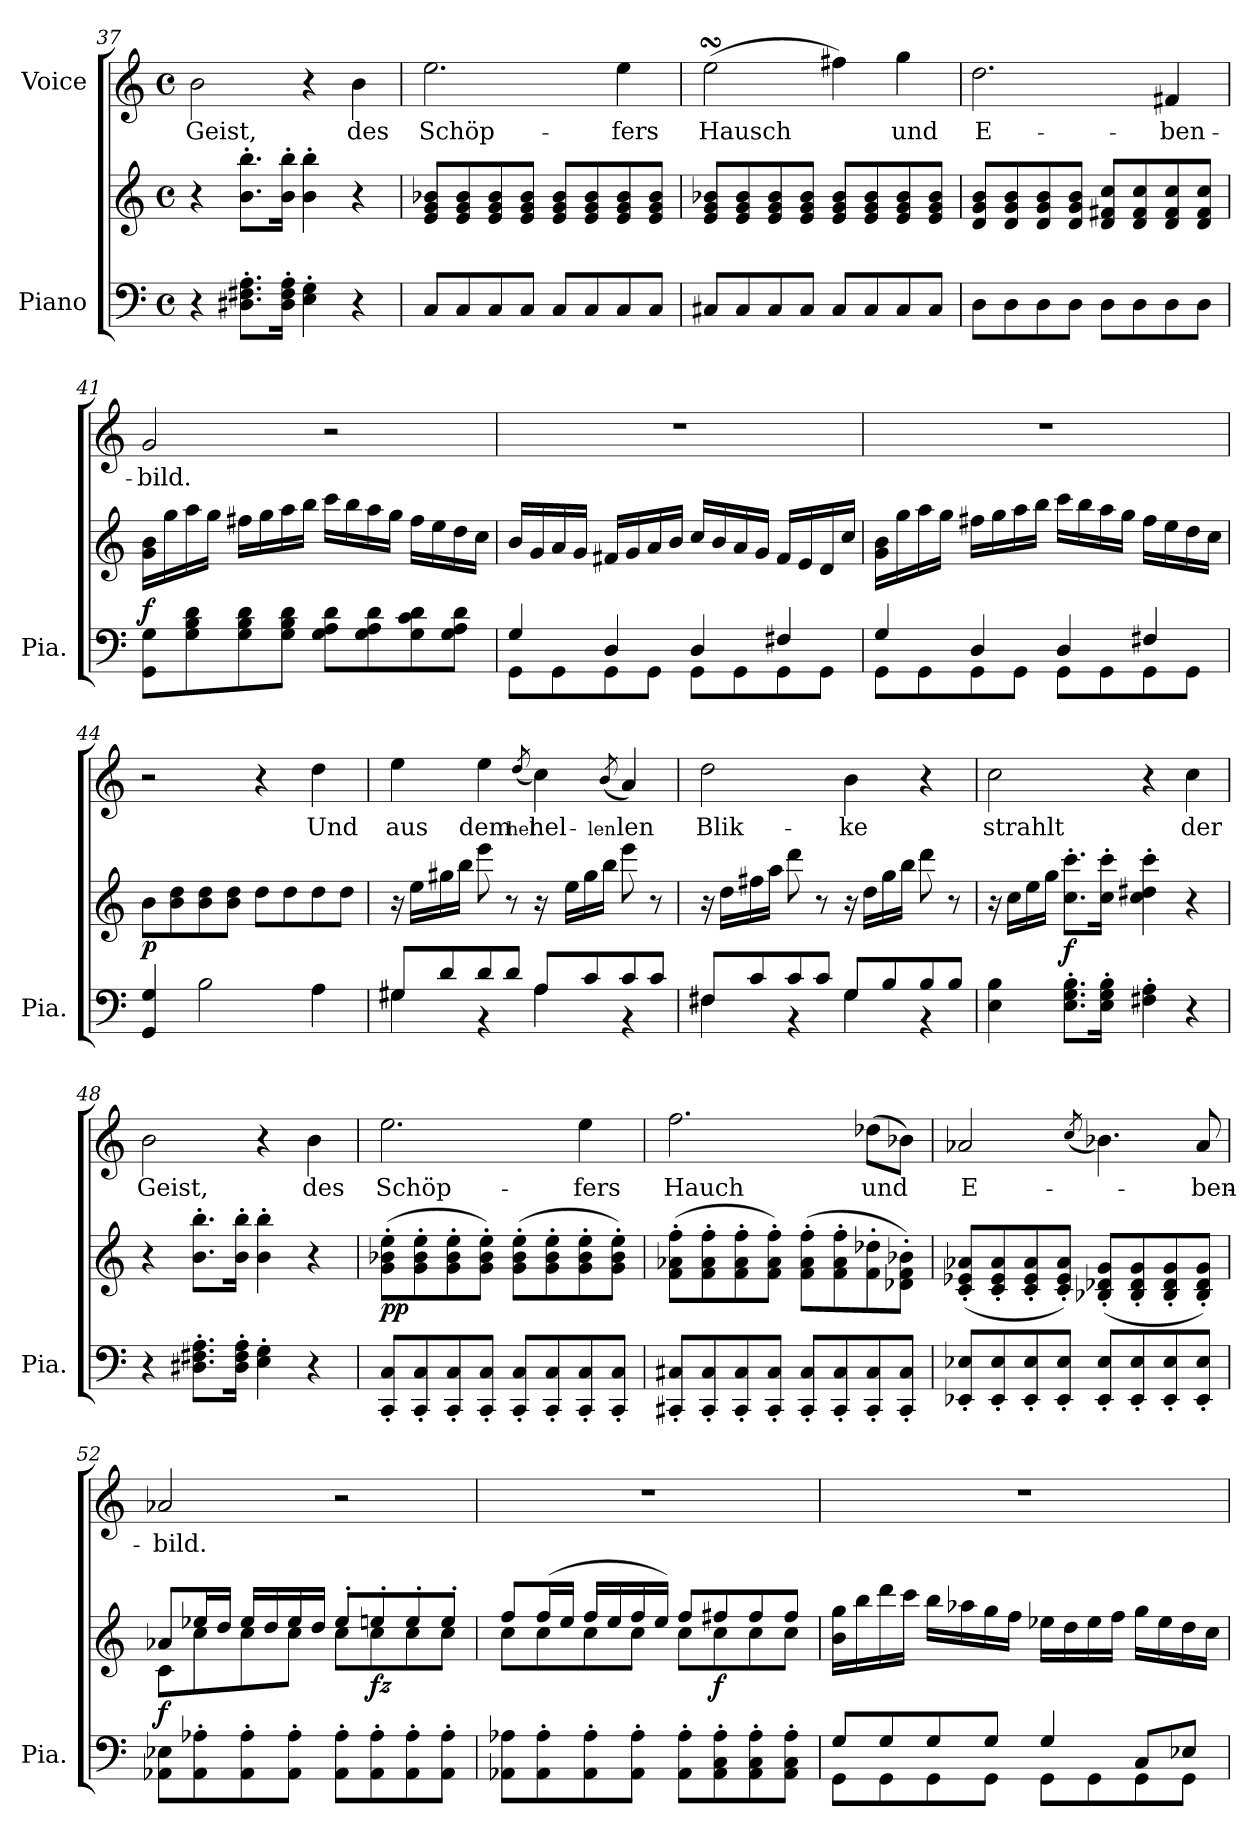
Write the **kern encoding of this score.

**kern	**kern	**dynam	**kern	**text
*part2	*part2	*part2	*part1	*part1
*staff3	*staff2	*staff2/3	*staff1	*staff1
*I"Piano	*	*	*I"Voice	*
*I'Pia.	*	*	*	*
!!LO:LB:g=z
*clefF4	*clefG2	*	*clefG2	*
*k[]	*k[]	*	*k[]	*
*M4/4	*M4/4	*	*M4/4	*
*met(c)	*met(c)	*	*met(c)	*
=37	=37	=37	=37	=37
4r	4r	.	2b\	Geist,
8.D#X\' 8.F#X\' 8.A\'L	8.b\' 8.bb\'L	.	.	.
16D#\' 16F#\' 16A\'Jk	16b\' 16bb\'Jk	.	.	.
4E\' 4G\'	4b\' 4bb\'	.	4r	.
4r	4r	.	4b\	des
=38	=38	=38	=38	=38
8C/L	8e/ 8g/ 8b-X/L	.	2.ee\	Schöp-
8C/	8e/ 8g/ 8b-/	.	.	.
8C/	8e/ 8g/ 8b-/	.	.	.
8C/J	8e/ 8g/ 8b-/J	.	.	.
8C/L	8e/ 8g/ 8b-/L	.	.	.
8C/	8e/ 8g/ 8b-/	.	.	.
8C/	8e/ 8g/ 8b-/	.	4ee\	-fers
8C/J	8e/ 8g/ 8b-/J	.	.	.
=39	=39	=39	=39	=39
8C#X/L	8e/ 8g/ 8b-X/L	.	(2eesSsS\	Hausch
8C#/	8e/ 8g/ 8b-/	.	.	.
8C#/	8e/ 8g/ 8b-/	.	.	.
8C#/J	8e/ 8g/ 8b-/J	.	.	.
8C#/L	8e/ 8g/ 8b-/L	.	4ff#X\)	.
8C#/	8e/ 8g/ 8b-/	.	.	.
8C#/	8e/ 8g/ 8b-/	.	4gg\	und
8C#/J	8e/ 8g/ 8b-/J	.	.	.
=40	=40	=40	=40	=40
8D\L	8d/ 8g/ 8b/L	.	2.dd\	E-
8D\	8d/ 8g/ 8b/	.	.	.
8D\	8d/ 8g/ 8b/	.	.	.
8D\J	8d/ 8g/ 8b/J	.	.	.
8D\L	8d/ 8f#X/ 8cc/L	.	.	.
8D\	8d/ 8f#/ 8cc/	.	.	.
8D\	8d/ 8f#/ 8cc/	.	4f#X/	-ben-
8D\J	8d/ 8f#/ 8cc/J	.	.	.
!!LO:PB:g=z
=41	=41	=41	=41	=41
!	!	!LO:DY:a=2	!	!
8GG\ 8G\L	16g\ 16b\LL	f	2g/	-bild.
.	16gg\	.	.	.
8G\ 8B\ 8d\	16aa\	.	.	.
.	16gg\JJ	.	.	.
8G\ 8B\ 8d\	16ff#X\LL	.	.	.
.	16gg\	.	.	.
8G\ 8B\ 8d\J	16aa\	.	.	.
.	16bb\JJ	.	.	.
8G\ 8A\ 8d\L	16ccc\LL	.	2r	.
.	16bb\	.	.	.
8G\ 8A\ 8d\	16aa\	.	.	.
.	16gg\JJ	.	.	.
8G\ 8c\ 8d\	16ff#\LL	.	.	.
.	16ee\	.	.	.
8G\ 8A\ 8d\J	16dd\	.	.	.
.	16cc\JJ	.	.	.
=42	=42	=42	=42	=42
*^	*	*	*	*
4G/	8GG\L	16b/LL	.	1r	.
.	.	16g/	.	.	.
.	8GG\	16a/	.	.	.
.	.	16g/JJ	.	.	.
4D/	8GG\	16f#X/LL	.	.	.
.	.	16g/	.	.	.
.	8GG\J	16a/	.	.	.
.	.	16b/JJ	.	.	.
4D/	8GG\L	16cc/LL	.	.	.
.	.	16b/	.	.	.
.	8GG\	16a/	.	.	.
.	.	16g/JJ	.	.	.
4F#X/	8GG\	16f#/LL	.	.	.
.	.	16e/	.	.	.
.	8GG\J	16d/	.	.	.
.	.	16cc/JJ	.	.	.
!!LO:LB:g=z
=43	=43	=43	=43	=43	=43
4G/	8GG\L	16g\ 16b\LL	.	1r	.
.	.	16gg\	.	.	.
.	8GG\	16aa\	.	.	.
.	.	16gg\JJ	.	.	.
4D/	8GG\	16ff#X\LL	.	.	.
.	.	16gg\	.	.	.
.	8GG\J	16aa\	.	.	.
.	.	16bb\JJ	.	.	.
4D/	8GG\L	16ccc\LL	.	.	.
.	.	16bb\	.	.	.
.	8GG\	16aa\	.	.	.
.	.	16gg\JJ	.	.	.
4F#X/	8GG\	16ff#\LL	.	.	.
.	.	16ee\	.	.	.
.	8GG\J	16dd\	.	.	.
.	.	16cc\JJ	.	.	.
*v	*v	*	*	*	*
=44	=44	=44	=44	=44
!	!	!LO:DY:b	!	!
4GG/ 4G/	8b\L	p	2r	.
.	8b\ 8dd\	.	.	.
2B\	8b\ 8dd\	.	.	.
.	8b\ 8dd\J	.	.	.
.	8dd\L	.	4r	.
.	8dd\	.	.	.
4A\	8dd\	.	4dd\	Und
.	8dd\J	.	.	.
=45	=45	=45	=45	=45
*^	*	*	*	*
8G#X/L	4G#\	16r	.	4ee\	aus
.	.	16ee\LL	.	.	.
8d/	.	16gg#X\	.	.	.
.	.	16bb\JJ	.	.	.
8d/	4r	8eee\	.	4ee\	dem
8d/J	.	8r	.	.	.
.	.	.	.	(8qdd/	hel-
8A/L	4A\	16r	.	4cc\)	hel-
.	.	16ee\LL	.	.	.
8c/	.	16gg#\	.	.	.
.	.	16bb\JJ	.	.	.
.	.	.	.	(8qb/	-len
8c/	4r	8eee\	.	4a/)	-len
8c/J	.	8r	.	.	.
!!LO:LB:g=z
=46	=46	=46	=46	=46	=46
8F#X/L	4F#\	16r	.	2dd\	Blik-
.	.	16dd\LL	.	.	.
8c/	.	16ff#X\	.	.	.
.	.	16aa\JJ	.	.	.
8c/	4r	8ddd\	.	.	.
8c/J	.	8r	.	.	.
8G/L	4G\	16r	.	4b\	-ke
.	.	16dd\LL	.	.	.
8B/	.	16gg\	.	.	.
.	.	16bb\JJ	.	.	.
8B/	4r	8ddd\	.	4r	.
8B/J	.	8r	.	.	.
*v	*v	*	*	*	*
=47	=47	=47	=47	=47
4E\ 4B\	16r	.	2cc\	strahlt
.	16cc\LL	.	.	.
.	16ee\	.	.	.
.	16gg\JJ	.	.	.
!	!	!LO:DY:b	!	!
8.E\' 8.G\' 8.B\'L	8.cc\' 8.ccc\'L	f	.	.
16E\' 16G\' 16B\'Jk	16cc\' 16ccc\'Jk	.	.	.
4F#X\' 4A\'	4cc\' 4dd#X\' 4ccc\'	.	4r	.
4r	4r	.	4cc\	der
=48	=48	=48	=48	=48
4r	4r	.	2b\	Geist,
8.D#X\' 8.F#X\' 8.A\'L	8.b\' 8.bb\'L	.	.	.
16D#\' 16F#\' 16A\'Jk	16b\' 16bb\'Jk	.	.	.
4E\' 4G\'	4b\' 4bb\'	.	4r	.
4r	4r	.	4b\	des
!!LO:LB:g=z
=49	=49	=49	=49	=49
!	!	!LO:DY:b	!	!
8CC/' 8C/'L	(8g\' 8b-X\' 8ee\'L	pp	2.ee\	Schöp-
8CC/' 8C/'	8g\' 8b-\' 8ee\'	.	.	.
8CC/' 8C/'	8g\' 8b-\' 8ee\'	.	.	.
8CC/' 8C/'J	8g\' 8b-\' 8ee\'J)	.	.	.
8CC/' 8C/'L	(8g\' 8b-\' 8ee\'L	.	.	.
8CC/' 8C/'	8g\' 8b-\' 8ee\'	.	.	.
8CC/' 8C/'	8g\' 8b-\' 8ee\'	.	4ee\	-fers
8CC/' 8C/'J	8g\' 8b-\' 8ee\'J)	.	.	.
=50	=50	=50	=50	=50
8CC#X/' 8C#X/'L	(8f\' 8a-X\' 8ff\'L	.	2.ff\	Hauch
8CC#/' 8C#/'	8f\' 8a-\' 8ff\'	.	.	.
8CC#/' 8C#/'	8f\' 8a-\' 8ff\'	.	.	.
8CC#/' 8C#/'J	8f\' 8a-\' 8ff\'J)	.	.	.
8CC#/' 8C#/'L	(8f\' 8a-\' 8ff\'L	.	.	.
8CC#/' 8C#/'	8f\' 8a-\' 8ff\'	.	.	.
8CC#/' 8C#/'	8f\' 8dd-X\'	.	(8dd-X\L	und
8CC#/' 8C#/'J	8d-X\' 8f\' 8b-X\'J)	.	8b-X\J)	.
=51	=51	=51	=51	=51
8EE-X/' 8E-X/'L	(8c/' 8e-X/' 8a-X/'L	.	2a-X/	E-
8EE-/' 8E-/'	8c/' 8e-/' 8a-/'	.	.	.
8EE-/' 8E-/'	8c/' 8e-/' 8a-/'	.	.	.
8EE-/' 8E-/'J	8c/' 8e-/' 8a-/'J)	.	.	.
.	.	.	(8qcc/	.
8EE-/' 8E-/'L	(8B-X/' 8d-X/' 8g/'L	.	4.b-X\)	.
8EE-/' 8E-/'	8B-/' 8d-/' 8g/'	.	.	.
8EE-/' 8E-/'	8B-/' 8d-/' 8g/'	.	.	.
8EE-/' 8E-/'J	8B-/' 8d-/' 8g/'J)	.	8a-/	-ben-
!!LO:PB:g=z
=52	=52	=52	=52	=52
*	*^	*	*	*
!	!	!	!LO:DY:a=2	!	!
8AA-X\ 8E-X\L	8a-X/L	8c\L	f	2a-X/	-bild.
8AA-\' 8A-X\'	16ee-X/L	8cc\	.	.	.
.	16dd/JJ	.	.	.	.
8AA-\' 8A-\'	16ee-/LL	8cc\	.	.	.
.	16dd/	.	.	.	.
8AA-\' 8A-\'J	16ee-/	8cc\J	.	.	.
.	16dd/JJ	.	.	.	.
8AA-\' 8A-\'L	8ee-'/L	8cc\L	.	2r	.
!	!	!	!LO:DY:b	!	!
8AA-\' 8A-\'	8een'/	8cc\	fz	.	.
8AA-\' 8A-\'	8ee'/	8cc\	.	.	.
8AA-\' 8A-\'J	8ee'/J	8cc\J	.	.	.
=53	=53	=53	=53	=53	=53
8AA-X\ 8A-X\L	8ff/L	8cc\L	.	1r	.
8AA-\' 8A-\'	(16ff/L	8cc\	.	.	.
.	16ee/JJ	.	.	.	.
8AA-\' 8A-\'	16ff/LL	8cc\	.	.	.
.	16ee/	.	.	.	.
8AA-\' 8A-\'J	16ff/	8cc\J	.	.	.
.	16ee/JJ)	.	.	.	.
8AA-\' 8A-\'L	8ff/L	8cc\L	.	.	.
!	!	!	!LO:DY:b	!	!
8AA-\' 8C\' 8A-\'	8ff#X/	8cc\	f	.	.
8AA-\' 8C\' 8A-\'	8ff#/	8cc\	.	.	.
8AA-\' 8C\' 8A-\'J	8ff#/J	8cc\J	.	.	.
*	*v	*v	*	*	*
=54	=54	=54	=54	=54
*^	*	*	*	*
8G/L	8GG\L	16b\ 16gg\LL	.	1r	.
.	.	16bb\	.	.	.
8G/	8GG\	16ddd\	.	.	.
.	.	16ccc\JJ	.	.	.
8G/	8GG\	16bb\LL	.	.	.
.	.	16aa-X\	.	.	.
8G/J	8GG\J	16gg\	.	.	.
.	.	16ff\JJ	.	.	.
4G/	8GG\L	16ee-X\LL	.	.	.
.	.	16dd\	.	.	.
.	8GG\	16ee-\	.	.	.
.	.	16ff\JJ	.	.	.
8C/L	8GG\	16gg\LL	.	.	.
.	.	16ee-\	.	.	.
8E-X/J	8GG\J	16dd\	.	.	.
.	.	16cc\JJ	.	.	.
*v	*v	*	*	*	*
=	=	=	=	=
*-	*-	*-	*-	*-
